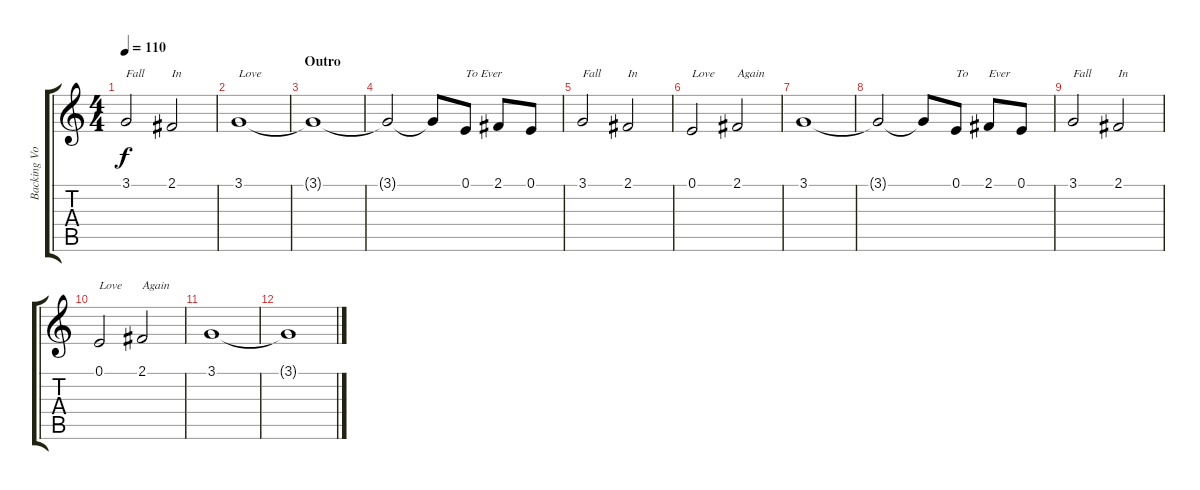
\track ("Backing Vocals" "Backing Vo") {instrument stringensemble1}
\staff {score tabs}
\tuning (E4 B3 G3 D3 A2 E2) {hide}
\ts (4 4)
\tempo 110
\clef g2
\ks c
3.1.2{txt "Fall" dy f} 2.1.2{txt "In"} |
3.1.1{txt "Love"} |
\section ("" "Outro")
3.1{t}.1 |
3.1{t}.2 3.1{t}.8 0.1.8{txt "To Ever"} 2.1.8 0.1.8 |
3.1.2{txt "Fall"} 2.1.2{txt "In"} |
0.1.2{txt "Love"} 2.1.2{txt "Again"} |
3.1.1 |
3.1{t}.2 3.1{t}.8 0.1.8{txt "To"} 2.1.8{txt "Ever"} 0.1.8 |
3.1.2{txt "Fall"} 2.1.2{txt "In"} |
0.1.2{txt "Love"} 2.1.2{txt "Again"} |
3.1.1 |
3.1{t}.1
